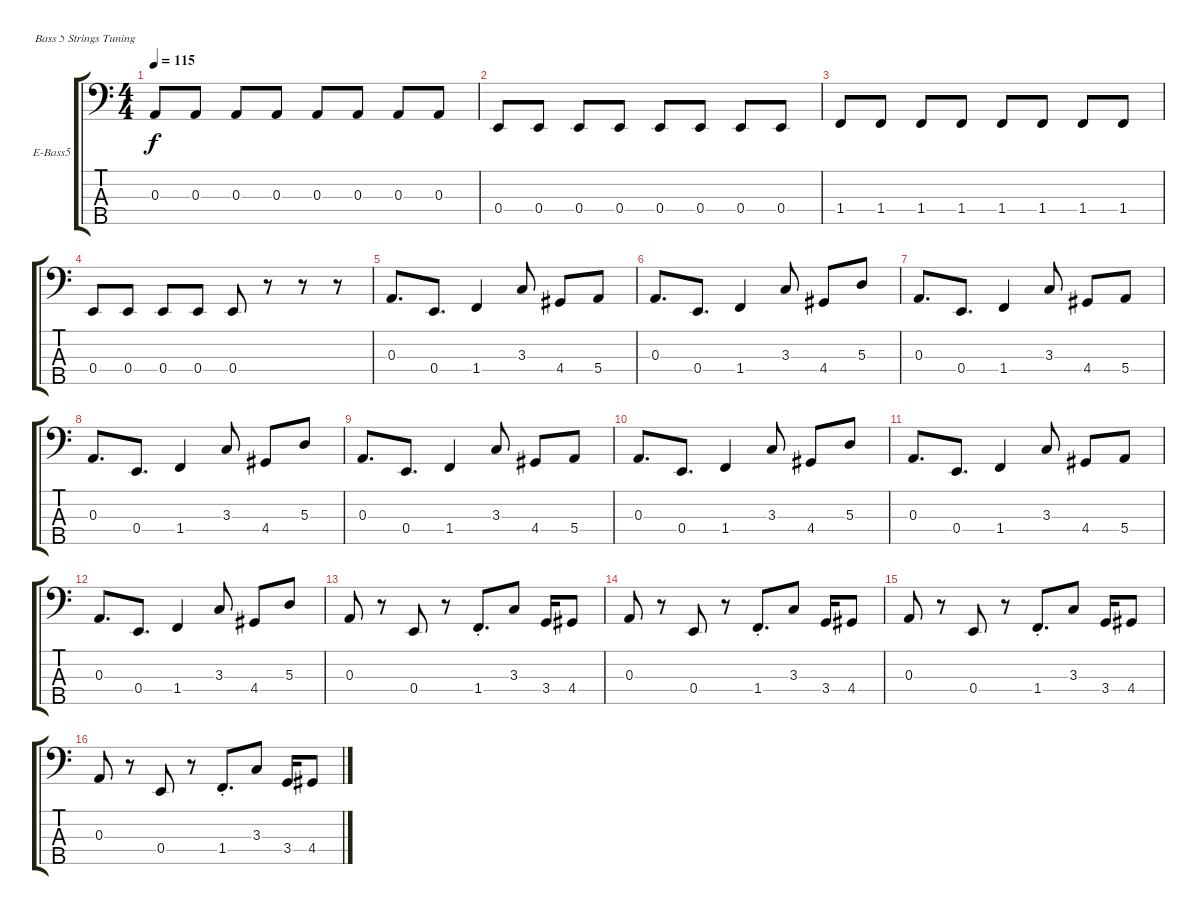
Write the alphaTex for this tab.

\defaultSystemsLayout 4
\bracketExtendMode groupsimilarinstruments
\firstSystemTrackNameOrientation horizontal
\otherSystemsTrackNameOrientation horizontal
\track ("Electric Bass" "E-Bass5") {instrument electricbassfinger}
\staff {score tabs}
\tuning (G2 D2 A1 E1 B0)
\ts (4 4)
\tempo 115
\clef f4
\ks c
0.3.8{dy f} 0.3.8 0.3.8 0.3.8 0.3.8 0.3.8 0.3.8 0.3.8 |
0.4.8 0.4.8 0.4.8 0.4.8 0.4.8 0.4.8 0.4.8 0.4.8 |
1.4.8 1.4.8 1.4.8 1.4.8 1.4.8 1.4.8 1.4.8 1.4.8 |
0.4.8 0.4.8 0.4.8 0.4.8 0.4.8 r.8 r.8 r.8 |
0.3.8{d} 0.4.8{d} 1.4.4 3.3.8 4.4.8 5.4.8 |
0.3.8{d} 0.4.8{d} 1.4.4 3.3.8 4.4.8 5.3.8 |
0.3.8{d} 0.4.8{d} 1.4.4 3.3.8 4.4.8 5.4.8 |
0.3.8{d} 0.4.8{d} 1.4.4 3.3.8 4.4.8 5.3.8 |
0.3.8{d} 0.4.8{d} 1.4.4 3.3.8 4.4.8 5.4.8 |
0.3.8{d} 0.4.8{d} 1.4.4 3.3.8 4.4.8 5.3.8 |
0.3.8{d} 0.4.8{d} 1.4.4 3.3.8 4.4.8 5.4.8 |
0.3.8{d} 0.4.8{d} 1.4.4 3.3.8 4.4.8 5.3.8 |
0.3.8 r.8 0.4.8 r.8 1.4{st}.8{d} 3.3.8 3.4.16 4.4.8 |
0.3.8 r.8 0.4.8 r.8 1.4{st}.8{d} 3.3.8 3.4.16 4.4.8 |
0.3.8 r.8 0.4.8 r.8 1.4{st}.8{d} 3.3.8 3.4.16 4.4.8 |
0.3.8 r.8 0.4.8 r.8 1.4{st}.8{d} 3.3.8 3.4.16 4.4.8
